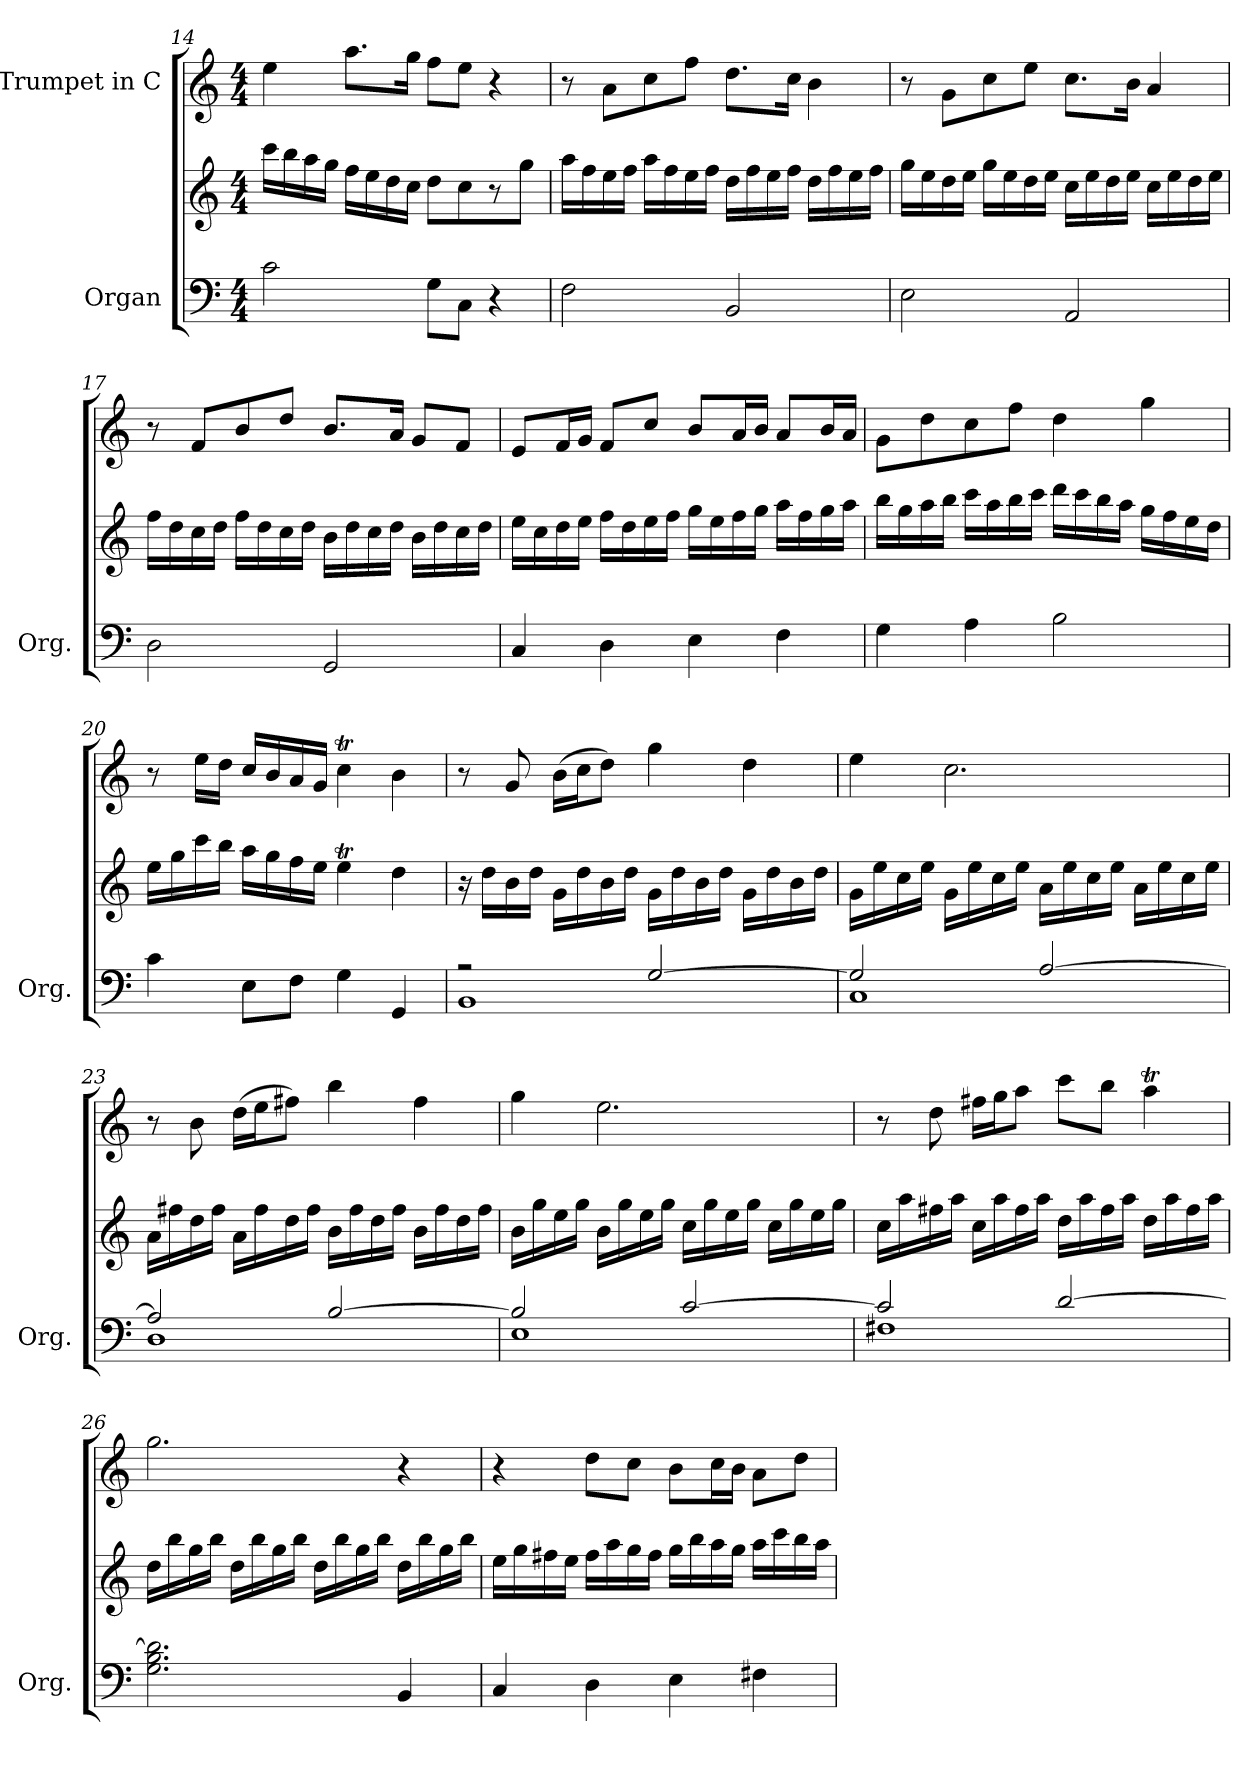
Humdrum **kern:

**kern	**kern	**kern
*part2	*part2	*part1
*staff3	*staff2	*staff1
*I"Organ	*	*I"Trumpet in C
*I'Org.	*	*
!!LO:LB:g=z
*clefF4	*clefG2	*clefG2
*k[]	*k[]	*k[]
*C:	*C:	*C:
*M4/4	*M4/4	*M4/4
=14	=14	=14
2c\	16ccc\LL	4ee\
.	16bb\	.
.	16aa\	.
.	16gg\JJ	.
.	16ff\LL	8.aa\L
.	16ee\	.
.	16dd\	.
.	16cc\JJ	16gg\Jk
8G\L	8dd\L	8ff\L
8C\J	8cc\	8ee\J
4r	8r	4r
.	8gg\J	.
=15	=15	=15
2F\	16aa\LL	8r
.	16ff\	.
.	16ee\	8a\L
.	16ff\JJ	.
.	16aa\LL	8cc\
.	16ff\	.
.	16ee\	8ff\J
.	16ff\JJ	.
2BB/	16dd\LL	8.dd\L
.	16ff\	.
.	16ee\	.
.	16ff\JJ	16cc\Jk
.	16dd\LL	4b\
.	16ff\	.
.	16ee\	.
.	16ff\JJ	.
=16	=16	=16
2E\	16gg\LL	8r
.	16ee\	.
.	16dd\	8g\L
.	16ee\JJ	.
.	16gg\LL	8cc\
.	16ee\	.
.	16dd\	8ee\J
.	16ee\JJ	.
2AA/	16cc\LL	8.cc\L
.	16ee\	.
.	16dd\	.
.	16ee\JJ	16b\Jk
.	16cc\LL	4a/
.	16ee\	.
.	16dd\	.
.	16ee\JJ	.
!!LO:PB:g=z
=17	=17	=17
2D\	16ff\LL	8r
.	16dd\	.
.	16cc\	8f/L
.	16dd\JJ	.
.	16ff\LL	8b/
.	16dd\	.
.	16cc\	8dd/J
.	16dd\JJ	.
2GG/	16b\LL	8.b/L
.	16dd\	.
.	16cc\	.
.	16dd\JJ	16a/Jk
.	16b\LL	8g/L
.	16dd\	.
.	16cc\	8f/J
.	16dd\JJ	.
=18	=18	=18
4C/	16ee\LL	8e/L
.	16cc\	.
.	16dd\	16f/L
.	16ee\JJ	16g/JJ
4D\	16ff\LL	8f/L
.	16dd\	.
.	16ee\	8cc/J
.	16ff\JJ	.
4E\	16gg\LL	8b/L
.	16ee\	.
.	16ff\	16a/L
.	16gg\JJ	16b/JJ
4F\	16aa\LL	8a/L
.	16ff\	.
.	16gg\	16b/L
.	16aa\JJ	16a/JJ
=19	=19	=19
4G\	16bb\LL	8g\L
.	16gg\	.
.	16aa\	8dd\
.	16bb\JJ	.
4A\	16ccc\LL	8cc\
.	16aa\	.
.	16bb\	8ff\J
.	16ccc\JJ	.
2B\	16ddd\LL	4dd\
.	16ccc\	.
.	16bb\	.
.	16aa\JJ	.
.	16gg\LL	4gg\
.	16ff\	.
.	16ee\	.
.	16dd\JJ	.
!!LO:LB:g=z
=20	=20	=20
4c\	16ee\LL	8r
.	16gg\	.
.	16ccc\	16ee\LL
.	16bb\JJ	16dd\JJ
8E\L	16aa\LL	16cc/LL
.	16gg\	16b/
8F\J	16ff\	16a/
.	16ee\JJ	16g/JJ
4G\	4eet\	4ccT\
4GG/	4dd\	4b\
=21	=21	=21
*^	*	*
2rA	1BB	16r	8r
.	.	16dd\LL	.
.	.	16b\	8g/
.	.	16dd\JJ	.
.	.	16g\LL	(>16b\LL
.	.	16dd\	16cc\J
.	.	16b\	8dd\J)
.	.	16dd\JJ	.
[>2G/	.	16g\LL	4gg\
.	.	16dd\	.
.	.	16b\	.
.	.	16dd\JJ	.
.	.	16g\LL	4dd\
.	.	16dd\	.
.	.	16b\	.
.	.	16dd\JJ	.
=22	=22	=22	=22
2G/]	1C	16g\LL	4ee\
.	.	16ee\	.
.	.	16cc\	.
.	.	16ee\JJ	.
.	.	16g\LL	2.cc\
.	.	16ee\	.
.	.	16cc\	.
.	.	16ee\JJ	.
[>2A/	.	16a\LL	.
.	.	16ee\	.
.	.	16cc\	.
.	.	16ee\JJ	.
.	.	16a\LL	.
.	.	16ee\	.
.	.	16cc\	.
.	.	16ee\JJ	.
!!LO:LB:g=z
=23	=23	=23	=23
2A/]	1D	16a\LL	8r
.	.	16ff#X\	.
.	.	16dd\	8b\
.	.	16ff#\JJ	.
.	.	16a\LL	(>16dd\LL
.	.	16ff#\	16ee\J
.	.	16dd\	8ff#X\J)
.	.	16ff#\JJ	.
[>2B/	.	16b\LL	4bb\
.	.	16ff#\	.
.	.	16dd\	.
.	.	16ff#\JJ	.
.	.	16b\LL	4ff#\
.	.	16ff#\	.
.	.	16dd\	.
.	.	16ff#\JJ	.
=24	=24	=24	=24
2B/]	1E	16b\LL	4gg\
.	.	16gg\	.
.	.	16ee\	.
.	.	16gg\JJ	.
.	.	16b\LL	2.ee\
.	.	16gg\	.
.	.	16ee\	.
.	.	16gg\JJ	.
[>2c/	.	16cc\LL	.
.	.	16gg\	.
.	.	16ee\	.
.	.	16gg\JJ	.
.	.	16cc\LL	.
.	.	16gg\	.
.	.	16ee\	.
.	.	16gg\JJ	.
=25	=25	=25	=25
2c/]	1F#X	16cc\LL	8r
.	.	16aa\	.
.	.	16ff#X\	8dd\
.	.	16aa\JJ	.
.	.	16cc\LL	16ff#X\LL
.	.	16aa\	16gg\J
.	.	16ff#\	8aa\J
.	.	16aa\JJ	.
[>2d/	.	16dd\LL	8ccc\L
.	.	16aa\	.
.	.	16ff#\	8bb\J
.	.	16aa\JJ	.
.	.	16dd\LL	4aaT\
.	.	16aa\	.
.	.	16ff#\	.
.	.	16aa\JJ	.
*v	*v	*	*
!!LO:LB:g=z
=26	=26	=26
2.G\ 2.B\ 2.d\]	16dd\LL	2.gg\
.	16bb\	.
.	16gg\	.
.	16bb\JJ	.
.	16dd\LL	.
.	16bb\	.
.	16gg\	.
.	16bb\JJ	.
.	16dd\LL	.
.	16bb\	.
.	16gg\	.
.	16bb\JJ	.
4BB/	16dd\LL	4r
.	16bb\	.
.	16gg\	.
.	16bb\JJ	.
=27	=27	=27
4C/	16ee\LL	4r
.	16gg\	.
.	16ff#X\	.
.	16ee\JJ	.
4D\	16ff#\LL	8dd\L
.	16aa\	.
.	16gg\	8cc\J
.	16ff#\JJ	.
4E\	16gg\LL	8b\L
.	16bb\	.
.	16aa\	16cc\L
.	16gg\JJ	16b\JJ
4F#X\	16aa\LL	8a\L
.	16ccc\	.
.	16bb\	8dd\J
.	16aa\JJ	.
=	=	=
*-	*-	*-
